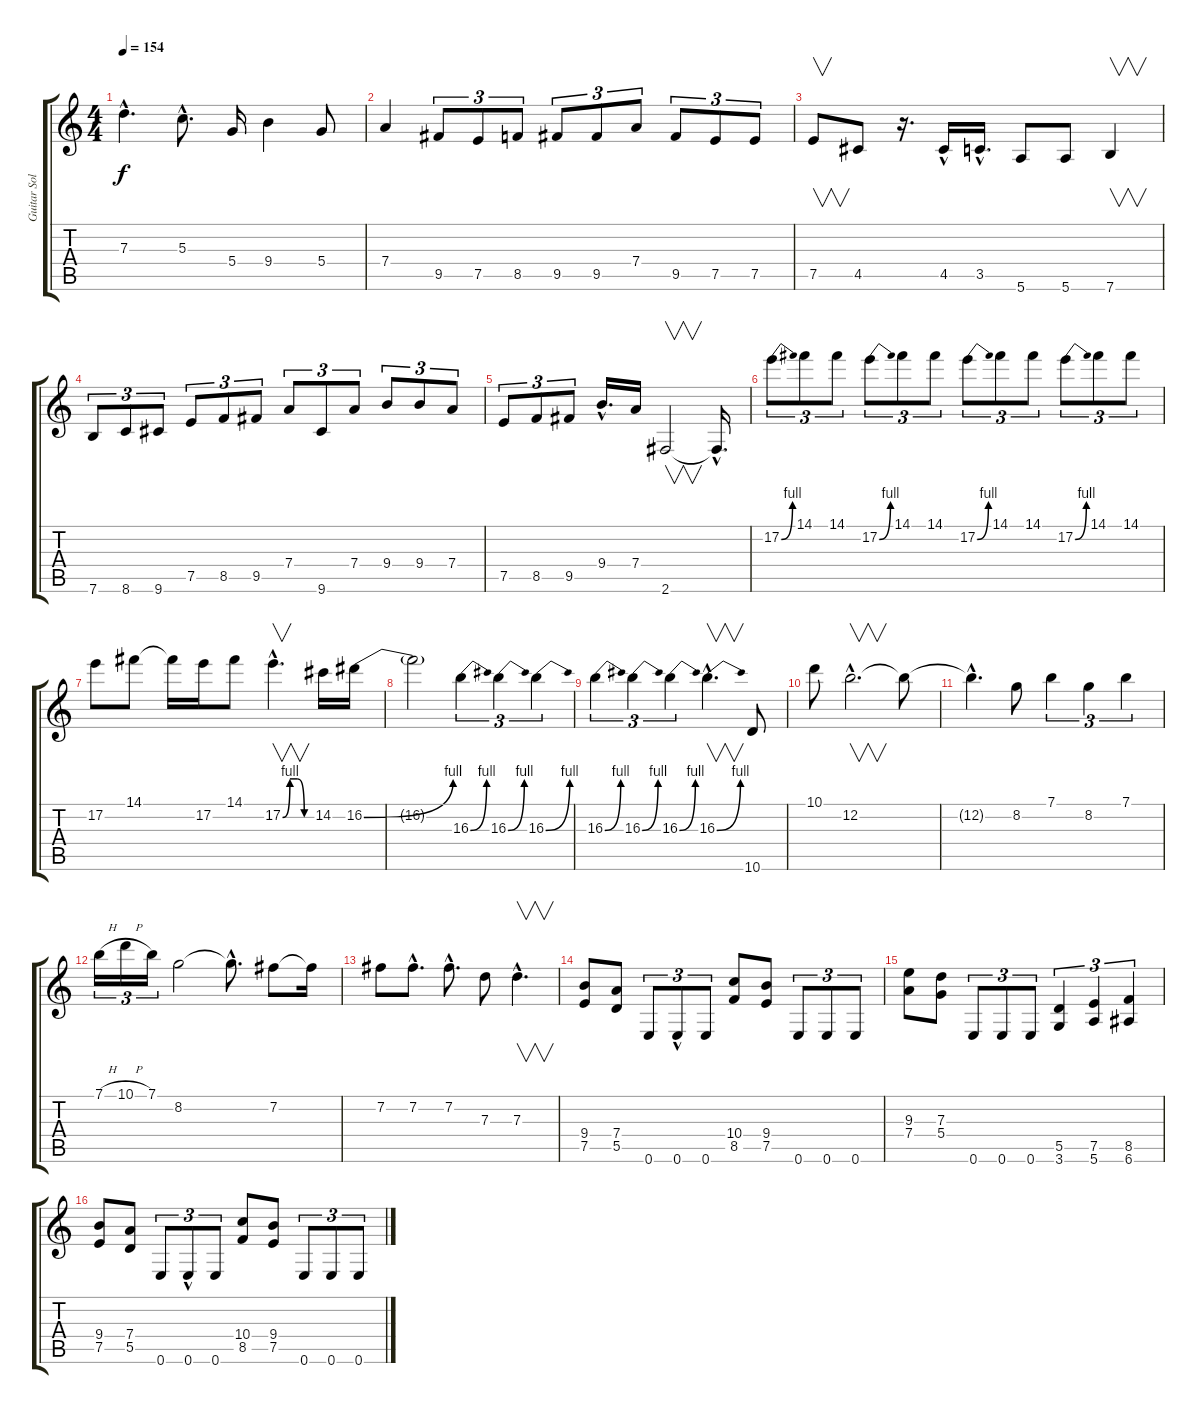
\track ("Guitar Solo" "Guitar Sol") {instrument distortionguitar}
\staff {score tabs}
\tuning (E4 B3 G3 D3 A2 E2) {hide}
\ts (4 4)
\tempo 154
\clef g2
\ks c
7.3{hac}.4{d dy f} 5.3{hac}.8{d} 5.4.16 9.4.4 5.4.8 |
7.4.4 9.5.8{tu (3 2)} 7.5.8{tu (3 2)} 8.5.8{tu (3 2)} 9.5.8{tu (3 2)} 9.5.8{tu (3 2)} 7.4.8{tu (3 2)} 9.5.8{tu (3 2)} 7.5.8{tu (3 2)} 7.5.8{tu (3 2)} |
7.5.8{v} 4.5.8 r.16{d} 4.5{hac}.16 3.5{hac}.16{d} 5.6.8 5.6.8 7.6.4{v} |
7.6.8{tu (3 2)} 8.6.8{tu (3 2)} 9.6.8{tu (3 2)} 7.5.8{tu (3 2)} 8.5.8{tu (3 2)} 9.5.8{tu (3 2)} 7.4.8{tu (3 2)} 9.6.8{tu (3 2)} 7.4.8{tu (3 2)} 9.4.8{tu (3 2)} 9.4.8{tu (3 2)} 7.4.8{tu (3 2)} |
7.5.8{tu (3 2)} 8.5.8{tu (3 2)} 9.5.8{tu (3 2)} 9.4{hac}.16{d} 7.4.16 2.6.2{v} 2.6{hac t}.16{d} |
17.2{be (bend 0 0 60 4)}.8{tu (3 2)} 14.1.8{tu (3 2)} 14.1.8{tu (3 2)} 17.2{be (bend 0 0 60 4)}.8{tu (3 2)} 14.1.8{tu (3 2)} 14.1.8{tu (3 2)} 17.2{be (bend 0 0 60 4)}.8{tu (3 2)} 14.1.8{tu (3 2)} 14.1.8{tu (3 2)} 17.2{be (bend 0 0 60 4)}.8{tu (3 2)} 14.1.8{tu (3 2)} 14.1.8{tu (3 2)} |
17.2.8 14.1.8 14.1{t}.16 17.2.16 14.1.8 17.2{be (custom 0 0 15 4 30 4 45 0 60 0) hac}.4{v d} 14.2.16 16.2{be (bend 0 0 60 4)}.16 |
16.2{t}.2 16.3{be (bend 0 0 60 4)}.4{tu (3 2)} 16.3{be (bend 0 0 60 4)}.4{tu (3 2)} 16.3{be (bend 0 0 60 4)}.4{tu (3 2)} |
16.3{be (bend 0 0 60 4)}.4{tu (3 2)} 16.3{be (bend 0 0 60 4)}.4{tu (3 2)} 16.3{be (bend 0 0 60 4)}.4{tu (3 2)} 16.3{be (bend 0 0 60 4) hac}.4{v d} 10.6.8 |
10.1.8 12.2{hac}.2{v d} 12.2{t}.8 |
12.2{hac t}.4{d} 8.2.8 7.1.4{tu (3 2)} 8.2.4{tu (3 2)} 7.1.4{tu (3 2)} |
7.1{h}.16{tu (3 2)} 10.1{h}.16{tu (3 2)} 7.1.16{tu (3 2)} 8.2.2 8.2{hac t}.8{d} 7.2.8 7.2{t}.16 |
7.2.8 7.2{hac}.8{d} 7.2{hac}.8{d} 7.3.8 7.3{hac}.4{v d} |
(9.4 7.5).8 (7.4 5.5).8 0.6.8{tu (3 2)} 0.6{hac}.8{tu (3 2)} 0.6.8{tu (3 2)} (10.4 8.5).8 (9.4 7.5).8 0.6.8{tu (3 2)} 0.6.8{tu (3 2)} 0.6.8{tu (3 2)} |
(9.3 7.4).8 (7.3 5.4).8 0.6.8{tu (3 2)} 0.6.8{tu (3 2)} 0.6.8{tu (3 2)} (5.5 3.6).4{tu (3 2)} (7.5 5.6).4{tu (3 2)} (8.5 6.6).4{tu (3 2)} |
(9.4 7.5).8 (7.4 5.5).8 0.6.8{tu (3 2)} 0.6{hac}.8{tu (3 2)} 0.6.8{tu (3 2)} (10.4 8.5).8 (9.4 7.5).8 0.6.8{tu (3 2)} 0.6.8{tu (3 2)} 0.6.8{tu (3 2)}
